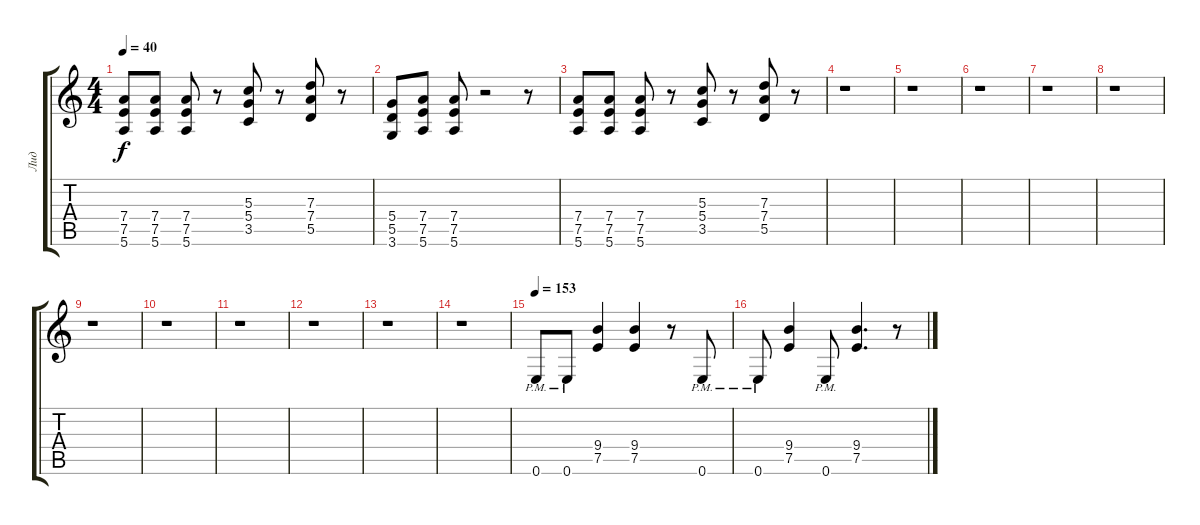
\track ("Лид" "Лид") {instrument distortionguitar}
\staff {score tabs}
\tuning (E4 B3 G3 D3 A2 E2) {hide}
\ts (4 4)
\tempo 40
\clef g2
\ks c
(7.4 7.5 5.6).8{dy f} (7.4 7.5 5.6).8 (7.4 7.5 5.6).8 r.8 (5.3 5.4 3.5).8 r.8 (7.3 7.4 5.5).8 r.8 |
(5.4 5.5 3.6).8 (7.4 7.5 5.6).8 (7.4 7.5 5.6).8 r.2 r.8 |
(7.4 7.5 5.6).8 (7.4 7.5 5.6).8 (7.4 7.5 5.6).8 r.8 (5.3 5.4 3.5).8 r.8 (7.3 7.4 5.5).8 r.8 |
r.1 |
r.1 |
r.1 |
r.1 |
r.1 |
r.1 |
r.1 |
r.1 |
r.1 |
r.1 |
r.1 |
\tempo 153
0.6{pm}.8 0.6{pm}.8 (9.4 7.5).4 (9.4 7.5).4 r.8 0.6{pm}.8 |
0.6{pm}.8 (9.4 7.5).4 0.6{pm}.8 (9.4 7.5).4{d} r.8
